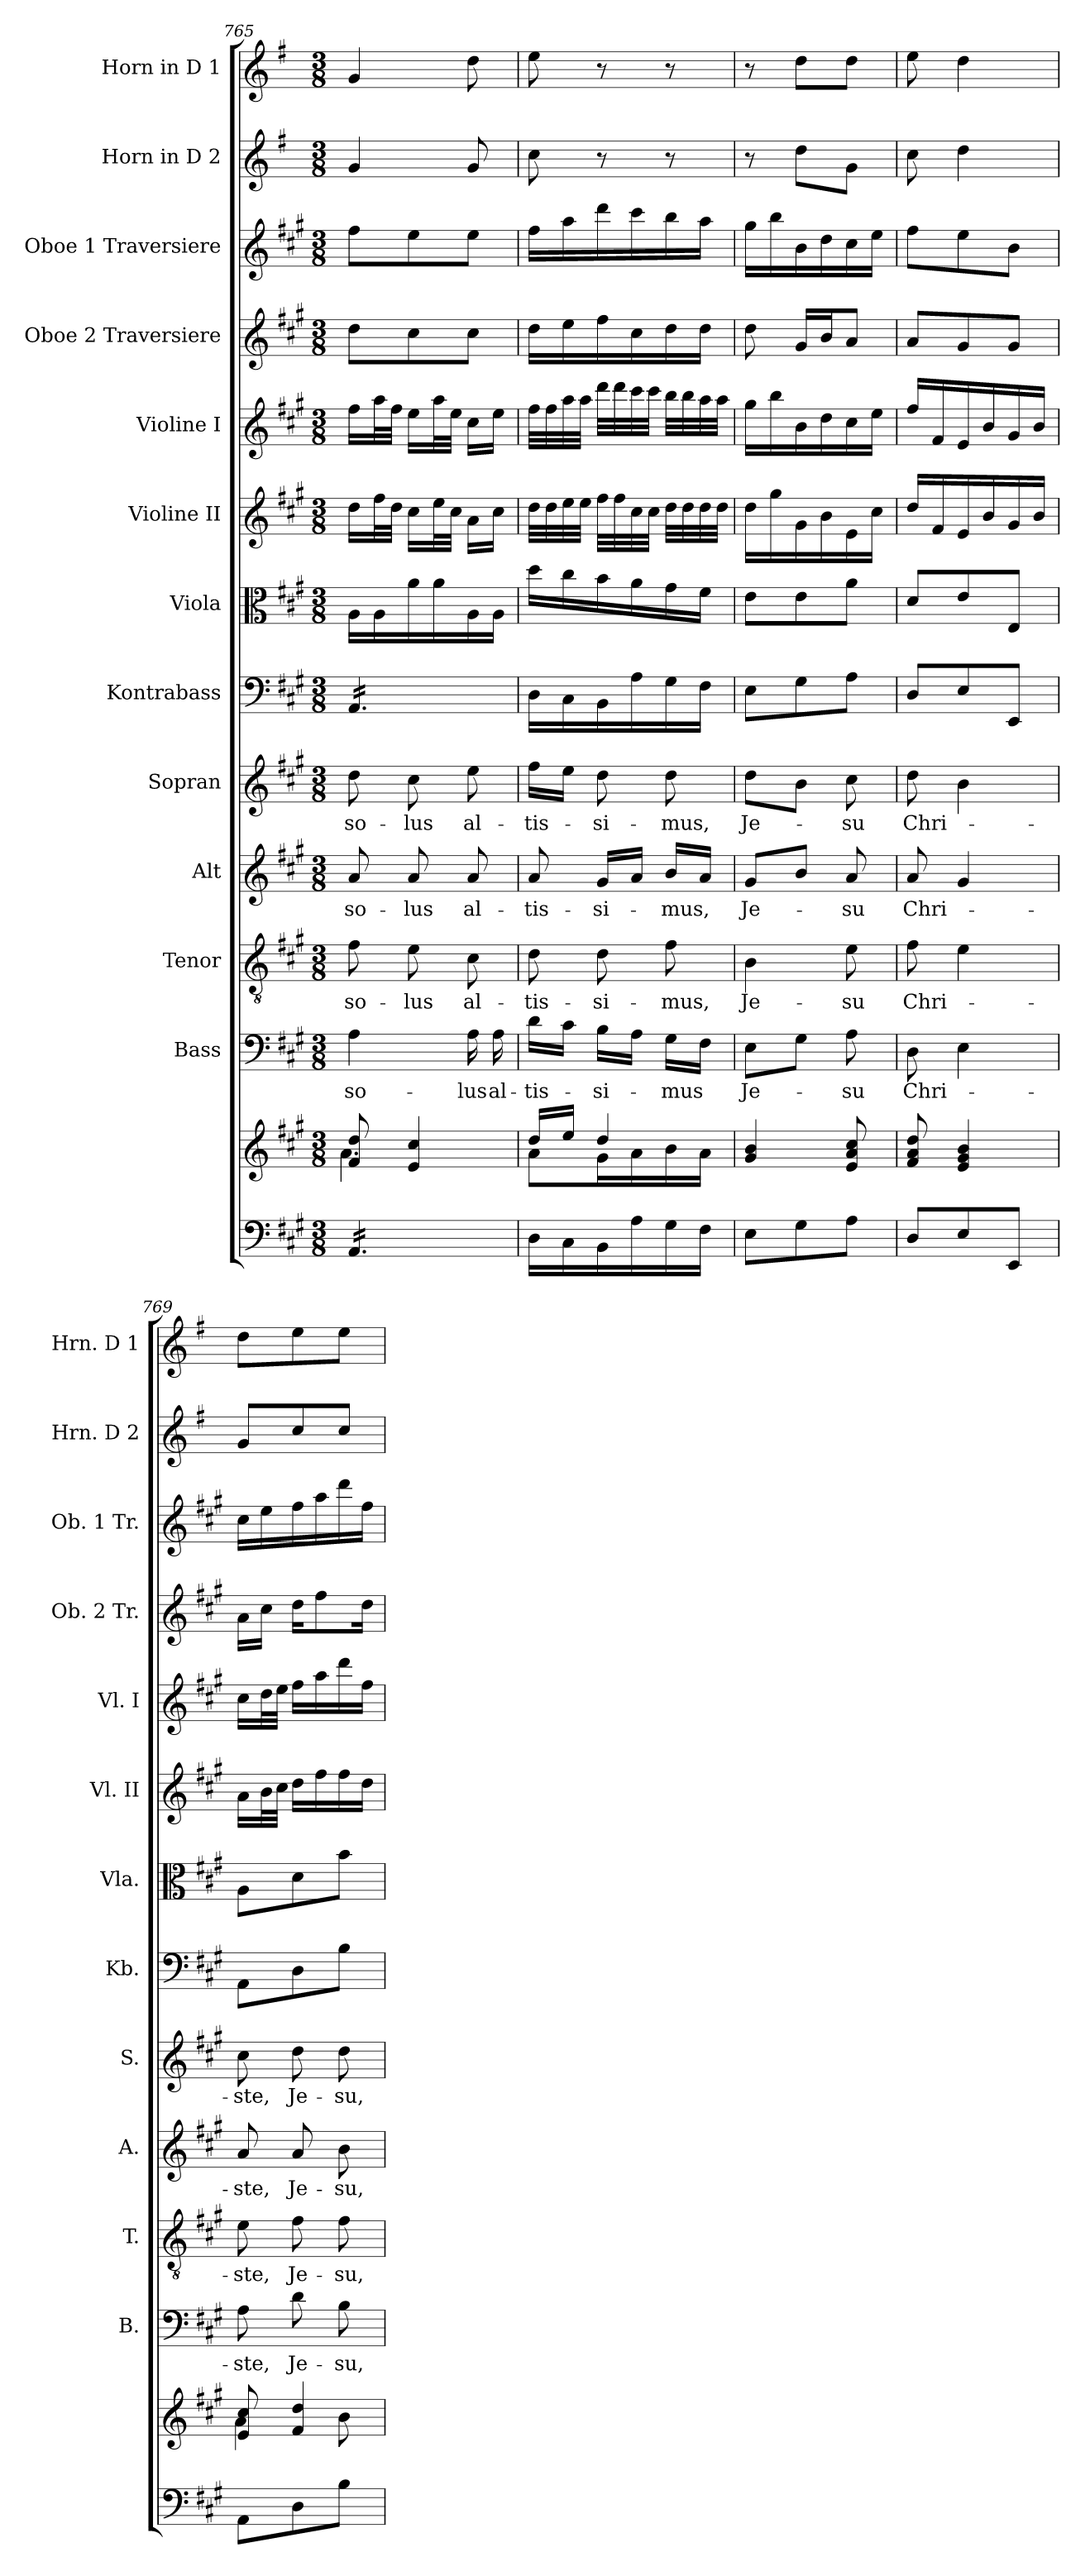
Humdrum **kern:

**kern	**kern	**kern	**text	**kern	**text	**kern	**text	**kern	**text	**kern	**kern	**kern	**kern	**kern	**kern	**kern	**kern
*part13	*part13	*part12	*part12	*part11	*part11	*part10	*part10	*part9	*part9	*part8	*part7	*part6	*part5	*part4	*part3	*part2	*part1
*staff14	*staff13	*staff12	*staff12	*staff11	*staff11	*staff10	*staff10	*staff9	*staff9	*staff8	*staff7	*staff6	*staff5	*staff4	*staff3	*staff2	*staff1
*	*	*I"Bass	*	*I"Tenor	*	*I"Alt	*	*I"Sopran	*	*I"Kontrabass	*I"Viola	*I"Violine II	*I"Violine I	*I"Oboe 2 Traversiere	*I"Oboe 1 Traversiere	*I"Horn in D 2	*I"Horn in D 1
*	*	*I'B.	*	*I'T.	*	*I'A.	*	*I'S.	*	*I'Kb.	*I'Vla.	*I'Vl. II	*I'Vl. I	*I'Ob. 2 Tr.	*I'Ob. 1 Tr.	*I'Hrn. D 2	*I'Hrn. D 1
*clefF4	*clefG2	*clefF4	*	*clefGv2	*	*clefG2	*	*clefG2	*	*clefF4	*clefC3	*clefG2	*clefG2	*clefG2	*clefG2	*clefG2	*clefG2
*	*	*	*	*	*	*	*	*	*	*ITrd7c12	*	*	*	*	*	*ITrd6c10	*ITrd6c10
*k[f#c#g#]	*k[f#c#g#]	*k[f#c#g#]	*	*k[f#c#g#]	*	*k[f#c#g#]	*	*k[f#c#g#]	*	*k[f#c#g#]	*k[f#c#g#]	*k[f#c#g#]	*k[f#c#g#]	*k[f#c#g#]	*k[f#c#g#]	*k[f#c#g#]	*k[f#c#g#]
*A:	*A:	*A:	*	*A:	*	*A:	*	*A:	*	*A:	*A:	*A:	*A:	*A:	*A:	*A:	*A:
*M3/8	*M3/8	*M3/8	*	*M3/8	*	*M3/8	*	*M3/8	*	*M3/8	*M3/8	*M3/8	*M3/8	*M3/8	*M3/8	*M3/8	*M3/8
=765	=765	=765	=765	=765	=765	=765	=765	=765	=765	=765	=765	=765	=765	=765	=765	=765	=765
*	*^	*	*	*	*	*	*	*	*	*	*	*	*	*	*	*	*
!	!	!	!	!LO:LY:b	!	!LO:LY:b	!	!LO:LY:b	!	!LO:LY:b	!	!	!	!	!	!	!	!
*tremolo	*	*	*	*	*	*	*	*	*	*	*	*	*	*	*	*	*	*
*	*	*	*	*	*	*	*	*	*	*	*tremolo	*	*	*	*	*	*	*
16AA/LL	8f#/ 8dd/	4.a\	4A\	so-	8f#\	so-	8a/	so-	8dd\	so-	16AAA/LL	16A\LL	16dd\LL	16ff#\LL	8dd\L	8ff#\L	4A/	4A/
16AA/	.	.	.	.	.	.	.	.	.	.	16AAA/	16A\	32ff#\L	32aa\L	.	.	.	.
.	.	.	.	.	.	.	.	.	.	.	.	.	32dd\JJJ	32ff#\JJJ	.	.	.	.
!	!	!	!	!	!	!LO:LY:b	!	!LO:LY:b	!	!LO:LY:b	!	!	!	!	!	!	!	!
16AA/	4e/ 4cc#/	.	.	.	8e\	-lus	8a/	-lus	8cc#\	-lus	16AAA/	16a\	16cc#\LL	16ee\LL	8cc#\	8ee\	.	.
16AA/	.	.	.	.	.	.	.	.	.	.	16AAA/	16a\	32ee\L	32aa\L	.	.	.	.
.	.	.	.	.	.	.	.	.	.	.	.	.	32cc#\JJJ	32ee\JJJ	.	.	.	.
!	!	!	!	!LO:LY:b	!	!LO:LY:b	!	!LO:LY:b	!	!LO:LY:b	!	!	!	!	!	!	!	!
16AA/	.	.	16A\	-lus	8c#\	al-	8a/	al-	8ee\	al-	16AAA/	16A\	16a\LL	16cc#\LL	8cc#\J	8ee\J	8A/	8e\
!	!	!	!	!LO:LY:b	!	!	!	!	!	!	!	!	!	!	!	!	!	!
16AA/JJ	.	.	16A\	al-	.	.	.	.	.	.	16AAA/JJ	16A\JJ	16cc#\JJ	16ee\JJ	.	.	.	.
*	*	*	*	*	*	*	*	*	*	*	*Xtremolo	*	*	*	*	*	*	*
*Xtremolo	*	*	*	*	*	*	*	*	*	*	*	*	*	*	*	*	*	*
!!LO:PB:g=z
=766	=766	=766	=766	=766	=766	=766	=766	=766	=766	=766	=766	=766	=766	=766	=766	=766	=766	=766
!	!	!	!	!LO:LY:b	!	!LO:LY:b	!	!LO:LY:b	!	!LO:LY:b	!	!	!	!	!	!	!	!
16D\LL	16dd/LL	8a\L	16d\LL	-tis-	8d\	-tis-	8a/	-tis-	16ff#\LL	-tis-	16DD\LL	16dd\LL	32dd\LLL	32ff#\LLL	16dd\LL	16ff#\LL	8d\	8f#\
.	.	.	.	.	.	.	.	.	.	.	.	.	32dd\	32ff#\	.	.	.	.
16C#\	16ee/JJ	.	16c#\JJ	.	.	.	.	.	16ee\JJ	.	16CC#\	16cc#\	32ee\	32aa\	16ee\	16aa\	.	.
.	.	.	.	.	.	.	.	.	.	.	.	.	32ee\JJJ	32aa\JJJ	.	.	.	.
!	!	!	!	!LO:LY:b	!	!LO:LY:b	!	!LO:LY:b	!	!LO:LY:b	!	!	!	!	!	!	!	!
16BB\	4dd/	16g#\L	16B\LL	-si-	8d\	-si-	16g#/LL	-si-	8dd\	-si-	16BBB\	16b\	32ff#\LLL	32ddd\LLL	16ff#\	16ddd\	8r	8r
.	.	.	.	.	.	.	.	.	.	.	.	.	32ff#\	32ddd\	.	.	.	.
16A\	.	16a\	16A\JJ	.	.	.	16a/JJ	.	.	.	16AA\	16a\	32cc#\	32ccc#\	16cc#\	16ccc#\	.	.
.	.	.	.	.	.	.	.	.	.	.	.	.	32cc#\JJJ	32ccc#\JJJ	.	.	.	.
!	!	!	!	!LO:LY:b	!	!LO:LY:b	!	!LO:LY:b	!	!LO:LY:b	!	!	!	!	!	!	!	!
16G#\	.	16b\	16G#\LL	-mus	8f#\	-mus,	16b/LL	-mus,	8dd\	-mus,	16GG#\	16g#\	32dd\LLL	32bb\LLL	16dd\	16bb\	8r	8r
.	.	.	.	.	.	.	.	.	.	.	.	.	32dd\	32bb\	.	.	.	.
16F#\JJ	.	16a\JJ	16F#\JJ	.	.	.	16a/JJ	.	.	.	16FF#\JJ	16f#\JJ	32dd\	32aa\	16dd\JJ	16aa\JJ	.	.
.	.	.	.	.	.	.	.	.	.	.	.	.	32dd\JJJ	32aa\JJJ	.	.	.	.
*	*v	*v	*	*	*	*	*	*	*	*	*	*	*	*	*	*	*	*
=767	=767	=767	=767	=767	=767	=767	=767	=767	=767	=767	=767	=767	=767	=767	=767	=767	=767
!	!	!	!LO:LY:b	!	!LO:LY:b	!	!LO:LY:b	!	!LO:LY:b	!	!	!	!	!	!	!	!
8E\L	4g#/ 4b/	8E\L	Je-	4B\	Je-	8g#/L	Je-	8dd\L	Je-	8EE\L	8e\L	16dd\LL	16gg#\LL	8dd\	16gg#\LL	8r	8r
.	.	.	.	.	.	.	.	.	.	.	.	16gg#\	16bb\	.	16bb\	.	.
8G#\	.	8G#\J	.	.	.	8b/J	.	8b\J	.	8GG#\	8e\	16g#\	16b\	16g#/LL	16b\	8e\L	8e\L
.	.	.	.	.	.	.	.	.	.	.	.	16b\	16dd\	16b/J	16dd\	.	.
!	!	!	!LO:LY:b	!	!LO:LY:b	!	!LO:LY:b	!	!LO:LY:b	!	!	!	!	!	!	!	!
8A\J	8e/ 8a/ 8cc#/	8A\	-su	8e\	-su	8a/	-su	8cc#\	-su	8AA\J	8a\J	16e\	16cc#\	8a/J	16cc#\	8A\J	8e\J
.	.	.	.	.	.	.	.	.	.	.	.	16cc#\JJ	16ee\JJ	.	16ee\JJ	.	.
=768	=768	=768	=768	=768	=768	=768	=768	=768	=768	=768	=768	=768	=768	=768	=768	=768	=768
!	!	!	!LO:LY:b	!	!LO:LY:b	!	!LO:LY:b	!	!LO:LY:b	!	!	!	!	!	!	!	!
8D/L	8f#/ 8a/ 8dd/	8D\	Chri-	8f#\	Chri-	8a/	Chri-	8dd\	Chri-	8DD/L	8d/L	16dd/LL	16ff#/LL	8a/L	8ff#\L	8d\	8f#\
.	.	.	.	.	.	.	.	.	.	.	.	16f#/	16f#/	.	.	.	.
8E/	4e/ 4g#/ 4b/	4E\	.	4e\	.	4g#/	.	4b\	.	8EE/	8e/	16e/	16e/	8g#/	8ee\	4e\	4e\
.	.	.	.	.	.	.	.	.	.	.	.	16b/	16b/	.	.	.	.
8EE/J	.	.	.	.	.	.	.	.	.	8EEE/J	8E/J	16g#/	16g#/	8g#/J	8b\J	.	.
.	.	.	.	.	.	.	.	.	.	.	.	16b/JJ	16b/JJ	.	.	.	.
=769	=769	=769	=769	=769	=769	=769	=769	=769	=769	=769	=769	=769	=769	=769	=769	=769	=769
*	*^	*	*	*	*	*	*	*	*	*	*	*	*	*	*	*	*
!	!	!	!	!LO:LY:b	!	!LO:LY:b	!	!LO:LY:b	!	!LO:LY:b	!	!	!	!	!	!	!	!
8AA\L	8e/ 8cc#/	4a\	8A\	-ste,	8e\	-ste,	8a/	-ste,	8cc#\	-ste,	8AAA\L	8A\L	16a\LL	16cc#\LL	16a\LL	16cc#\LL	8A/L	8e\L
.	.	.	.	.	.	.	.	.	.	.	.	.	32b\L	32dd\L	16cc#\JJ	16ee\	.	.
.	.	.	.	.	.	.	.	.	.	.	.	.	32cc#\JJJ	32ee\JJJ	.	.	.	.
!	!	!	!	!LO:LY:b	!	!LO:LY:b	!	!LO:LY:b	!	!LO:LY:b	!	!	!	!	!	!	!	!
8D\	4f#/ 4dd/	.	8d\	Je-	8f#\	Je-	8a/	Je-	8dd\	Je-	8DD\	8d\	16dd\LL	16ff#\LL	16dd\KL	16ff#\	8d/	8f#\
.	.	.	.	.	.	.	.	.	.	.	.	.	16ff#\	16aa\	8ff#\	16aa\	.	.
!	!	!	!	!LO:LY:b	!	!LO:LY:b	!	!LO:LY:b	!	!LO:LY:b	!	!	!	!	!	!	!	!
8B\J	.	8b\	8B\	-su,	8f#\	-su,	8b\	-su,	8dd\	-su,	8BB\J	8b\J	16ff#\	16ddd\	.	16ddd\	8d/J	8f#\J
.	.	.	.	.	.	.	.	.	.	.	.	.	16dd\JJ	16ff#\JJ	16dd\Jk	16ff#\JJ	.	.
*	*v	*v	*	*	*	*	*	*	*	*	*	*	*	*	*	*	*	*
=	=	=	=	=	=	=	=	=	=	=	=	=	=	=	=	=	=
*-	*-	*-	*-	*-	*-	*-	*-	*-	*-	*-	*-	*-	*-	*-	*-	*-	*-
